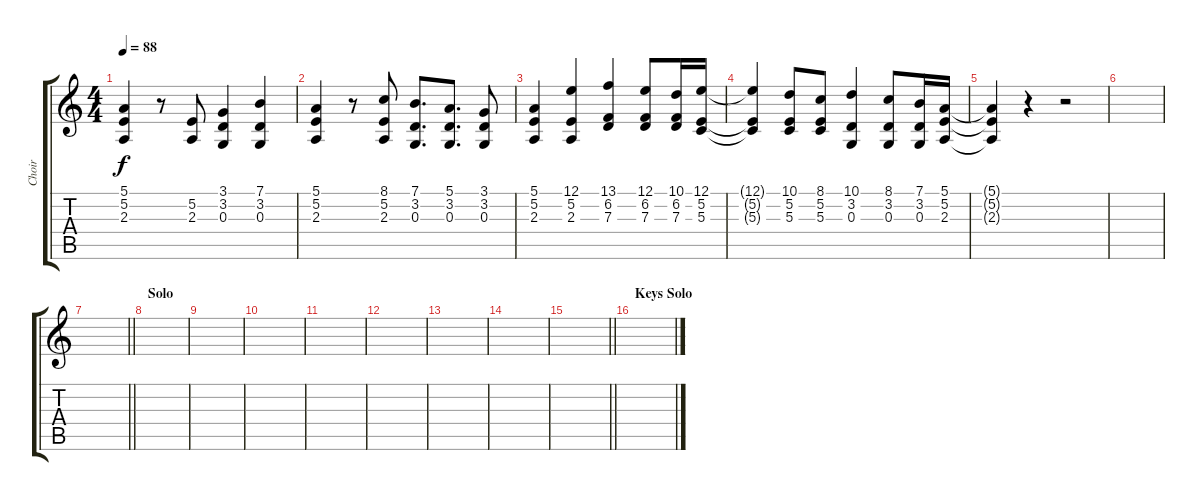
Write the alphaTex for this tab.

\track ("Choir" "Choir") {instrument choiraahs}
\staff {score tabs}
\tuning (E4 B3 G3 D3 A2 E2) {hide}
\ts (4 4)
\tempo 88
\clef g2
\ks aminor
(5.1{t} 5.2{t} 2.3{t}).4{dy f} r.8 (5.2 2.3).8 (3.1 3.2 0.3).4 (7.1 3.2 0.3).4 |
(5.1 5.2 2.3).4 r.8 (8.1 5.2 2.3).8 (7.1 3.2 0.3).8{d} (5.1 3.2 0.3).8{d} (3.1 3.2 0.3).8 |
(5.1 5.2 2.3).4 (12.1 5.2 2.3).4{beam merge} (13.1 6.2 7.3).4{beam merge} (12.1 6.2 7.3).8{beam merge} (10.1 6.2 7.3).16 (12.1 5.2 5.3).16 |
(12.1{t} 5.2{t} 5.3{t}).4{beam merge} (10.1 5.2 5.3).8{beam merge} (8.1 5.2 5.3).8 (10.1 3.2 0.3).4{beam merge} (8.1 3.2 0.3).8 (7.1 3.2 0.3).16{beam merge} (5.1 5.2 2.3).16 |
(5.1{t} 5.2{t} 2.3{t}).4 r.4{beam merge} r.2 |
|
\barLineRight lightlight
|
\section ("" "Solo")
|
|
|
|
|
|
|
\barLineRight lightlight
|
\section ("" "Keys Solo")
